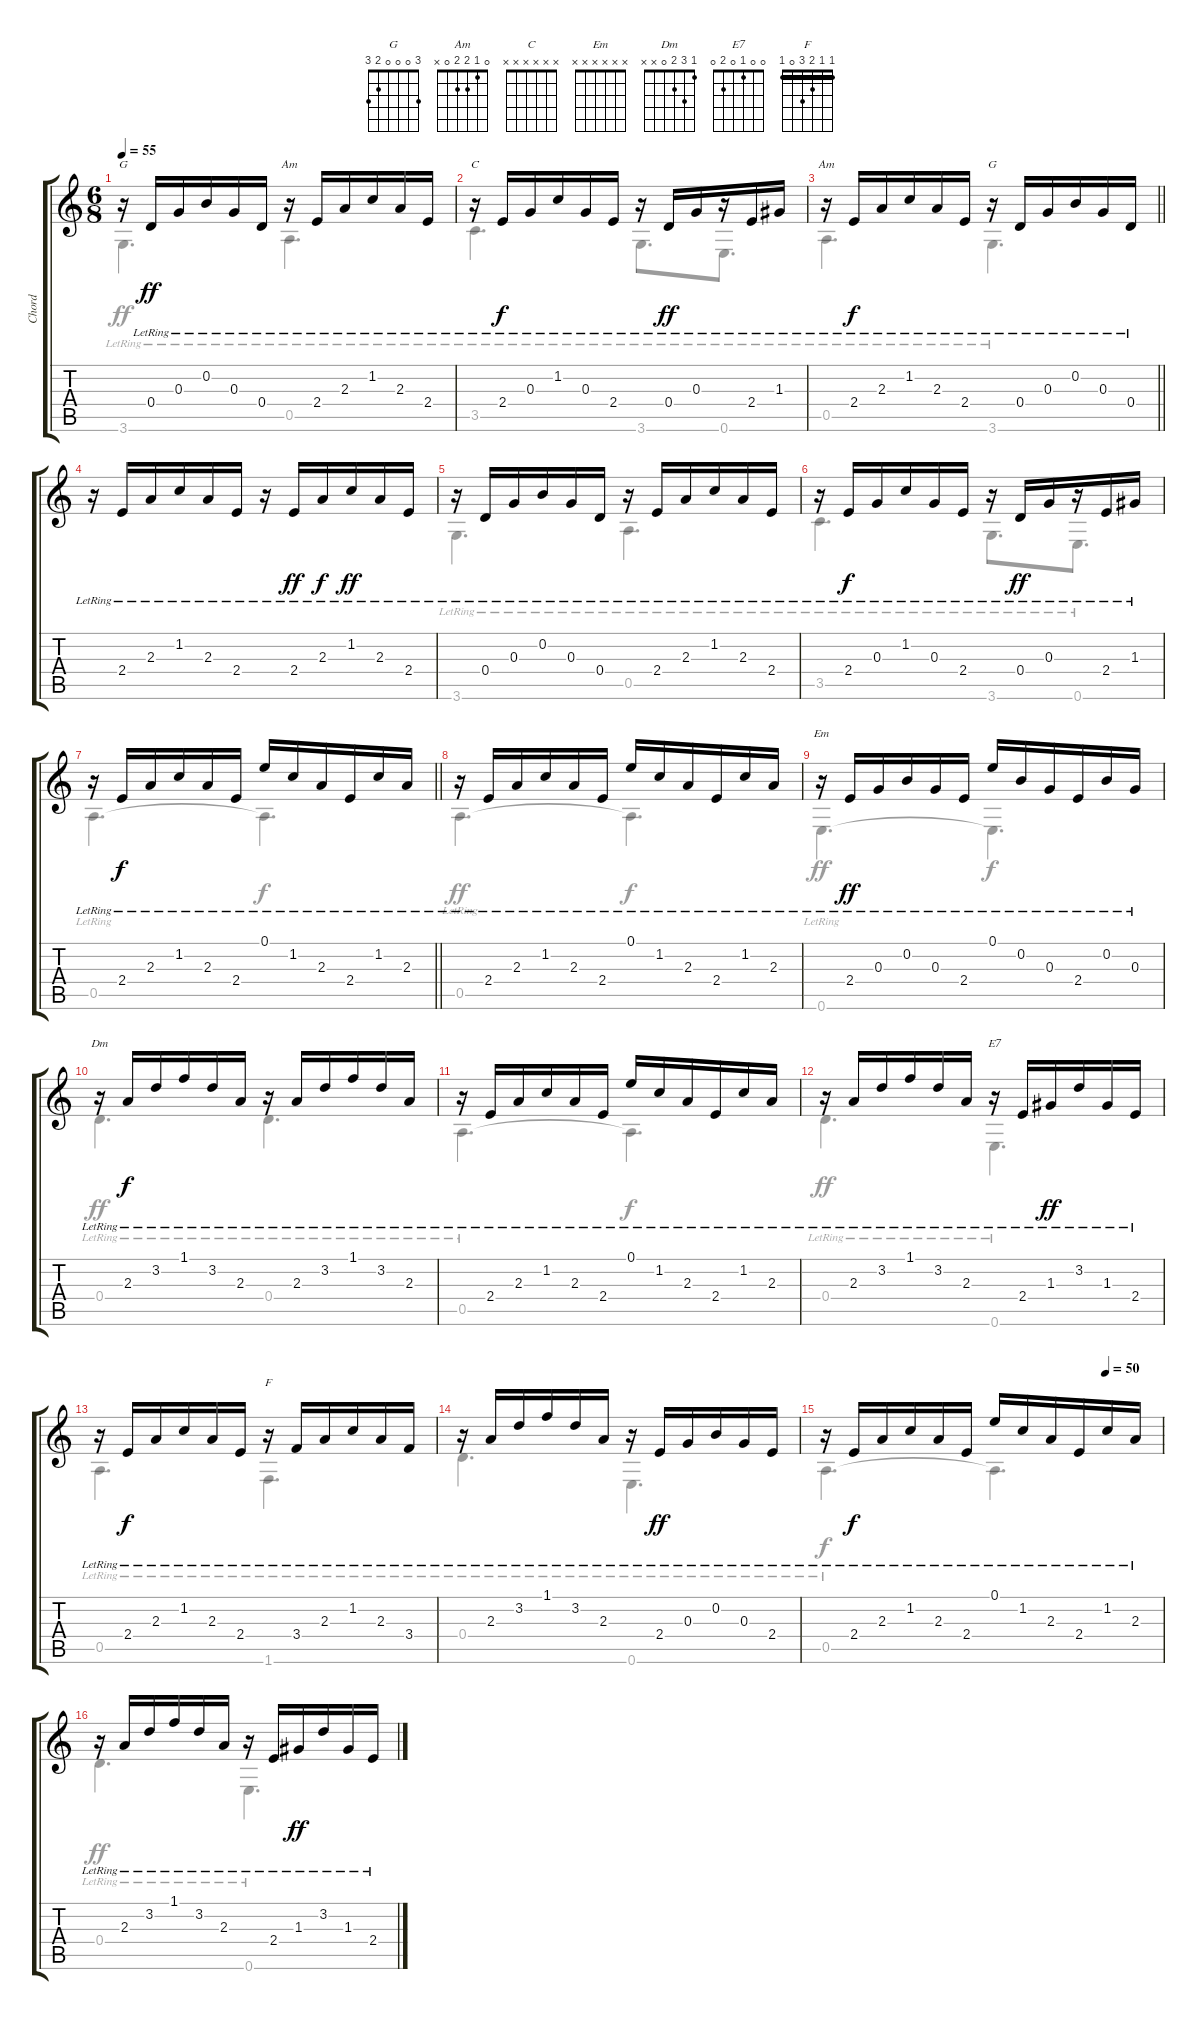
\track ("Chord" "Chord") {instrument acousticguitarnylon}
\staff {score tabs}
\tuning (E4 B3 G3 D3 A2 E2) {hide}
\chord ("G" x x x x x x)
\chord ("Am" x x x x x x)
\chord ("C" x x x x x x)
\chord ("Am" 0 1 2 2 0 x)
\chord ("G" 3 0 0 0 2 3)
\chord ("Em" x x x x x x)
\chord ("Dm" 1 3 2 0 x x)
\chord ("E7" 0 0 1 0 2 0)
\chord ("F" 1 1 2 3 0 1) {barre 1}
\voice
\ts (6 8)
\tempo 55
\clef g2
\ks c
r.16{ch "G" dy ff} 0.4{lr}.16 0.3{lr}.16 0.2{lr}.16 0.3{lr}.16 0.4{lr}.16 r.16{ch "Am"} 2.4{lr}.16 2.3{lr}.16 1.2{lr}.16 2.3{lr}.16 2.4{lr}.16 |
r.16{ch "C"} 2.4{lr}.16{dy f} 0.3{lr}.16 1.2{lr}.16 0.3{lr}.16 2.4{lr}.16 r.16 0.4{lr}.16{dy ff} 0.3{lr}.16 r.16 2.4{lr}.16 1.3{lr}.16 |
\barLineRight lightlight
r.16{ch "Am" beam Up beam split} 2.4{lr}.16{dy f beam Up beam merge} 2.3{lr}.16{beam Up beam merge} 1.2{lr}.16{beam Up beam merge} 2.3{lr}.16{beam Up beam merge} 2.4{lr}.16{beam Up} r.16{ch "G" beam split} 0.4{lr}.16 0.3{lr}.16 0.2{lr}.16 0.3{lr}.16 0.4{lr}.16 |
r.16{beam Down beam split} 2.4{lr}.16 2.3{lr}.16 1.2{lr}.16 2.3{lr}.16 2.4{lr}.16 r.16 2.4{lr}.16{dy ff} 2.3{lr}.16{dy f} 1.2{lr}.16{dy ff} 2.3{lr}.16 2.4{lr}.16 |
r.16 0.4{lr}.16 0.3{lr}.16 0.2{lr}.16 0.3{lr}.16 0.4{lr}.16 r.16 2.4{lr}.16 2.3{lr}.16 1.2{lr}.16 2.3{lr}.16 2.4{lr}.16 |
r.16 2.4{lr}.16{dy f} 0.3{lr}.16 1.2{lr}.16 0.3{lr}.16 2.4{lr}.16 r.16 0.4{lr}.16{dy ff} 0.3{lr}.16 r.16 2.4{lr}.16 1.3{lr}.16 |
\barLineRight lightlight
r.16{beam Down beam split} 2.4{lr}.16{dy f} 2.3{lr}.16 1.2{lr}.16 2.3{lr}.16 2.4{lr}.16 0.1{lr}.16 1.2{lr}.16 2.3{lr}.16 2.4{lr}.16 1.2{lr}.16 2.3{lr}.16 |
r.16{beam Down beam split} 2.4{lr}.16 2.3{lr}.16 1.2{lr}.16 2.3{lr}.16 2.4{lr}.16 0.1{lr}.16 1.2{lr}.16 2.3{lr}.16 2.4{lr}.16 1.2{lr}.16 2.3{lr}.16 |
r.16{ch "Em"} 2.4{lr}.16{dy ff} 0.3{lr}.16 0.2{lr}.16 0.3{lr}.16 2.4{lr}.16 0.1{lr}.16 0.2{lr}.16 0.3{lr}.16 2.4{lr}.16 0.2{lr}.16 0.3{lr}.16 |
r.16{ch "Dm" beam Down beam split} 2.3{lr}.16{dy f beam Up} 3.2{lr}.16{beam Up} 1.1{lr}.16{beam Up} 3.2{lr}.16{beam Up} 2.3{lr}.16{beam Up} r.16{beam Down beam split} 2.3{lr}.16{beam Up} 3.2{lr}.16{beam Up} 1.1{lr}.16{beam Up} 3.2{lr}.16{beam Up} 2.3{lr}.16{beam Up} |
r.16 2.4{lr}.16 2.3{lr}.16 1.2{lr}.16 2.3{lr}.16 2.4{lr}.16 0.1{lr}.16 1.2{lr}.16 2.3{lr}.16 2.4{lr}.16 1.2{lr}.16 2.3{lr}.16 |
r.16{beam Down beam split} 2.3{lr}.16{beam Up} 3.2{lr}.16{beam Up} 1.1{lr}.16{beam Up} 3.2{lr}.16{beam Up} 2.3{lr}.16{beam Up} r.16{ch "E7" beam Down beam split} 2.4{lr}.16 1.3{lr}.16{dy ff} 3.2{lr}.16 1.3{lr}.16 2.4{lr}.16 |
r.16{beam Up beam split} 2.4{lr}.16{dy f beam Up beam merge} 2.3{lr}.16{beam Up beam merge} 1.2{lr}.16{beam Up beam merge} 2.3{lr}.16{beam Up beam merge} 2.4{lr}.16{beam Up} r.16{ch "F" beam split} 3.4{lr}.16 2.3{lr}.16 1.2{lr}.16 2.3{lr}.16 3.4{lr}.16 |
r.16{beam Down beam split} 2.3{lr}.16{beam Up} 3.2{lr}.16{beam Up} 1.1{lr}.16{beam Up} 3.2{lr}.16{beam Up} 2.3{lr}.16{beam Up} r.16 2.4{lr}.16{dy ff} 0.3{lr}.16 0.2{lr}.16 0.3{lr}.16 2.4{lr}.16 |
\tempo (50 0.8333333333333334)
r.16{beam Down beam split} 2.4{lr}.16{dy f} 2.3{lr}.16 1.2{lr}.16 2.3{lr}.16 2.4{lr}.16 0.1{lr}.16{beam Up} 1.2{lr}.16{beam Up} 2.3{lr}.16{beam Up} 2.4{lr}.16{beam Up} 1.2{lr}.16{beam Up} 2.3{lr}.16{beam Up} |
r.16{beam Down beam split} 2.3{lr}.16{beam Up} 3.2{lr}.16{beam Up} 1.1{lr}.16{beam Up} 3.2{lr}.16{beam Up} 2.3{lr}.16{beam Up} r.16{beam Down beam split} 2.4{lr}.16 1.3{lr}.16{dy ff} 3.2{lr}.16 1.3{lr}.16 2.4{lr}.16
\voice
\clef g2
\ottava regular
\simile none
\ks c
3.6{lr}.4{d dy ff} 0.5{lr}.4{d} |
3.5{lr}.4{d} 3.6{lr}.8{d} 0.6{lr}.8{d} |
\barLineRight lightlight
0.5{lr}.4{d} 3.6{lr}.4{d} |
|
3.6{lr}.4{d} 0.5{lr}.4{d} |
3.5{lr}.4{d} 3.6{lr}.8{d} 0.6{lr}.8{d} |
\barLineRight lightlight
0.5{lr}.4{d} 0.5{t}.4{d dy f} |
0.5{lr}.4{d dy ff} 0.5{t}.4{d dy f} |
0.6{lr}.4{d dy ff} 0.6{t}.4{d dy f} |
0.4{lr}.4{d dy ff} 0.4{lr}.4{d} |
0.5{lr}.4{d} 0.5{t}.4{d dy f} |
0.4{lr}.4{d dy ff} 0.6{lr}.4{d} |
0.5{lr}.4{d} 1.6{lr}.4{d} |
0.4{lr}.4{d} 0.6{lr}.4{d} |
0.5{lr}.4{d dy f} 0.5{t}.4{d} |
0.4{lr}.4{d dy ff} 0.6{lr}.4{d}
